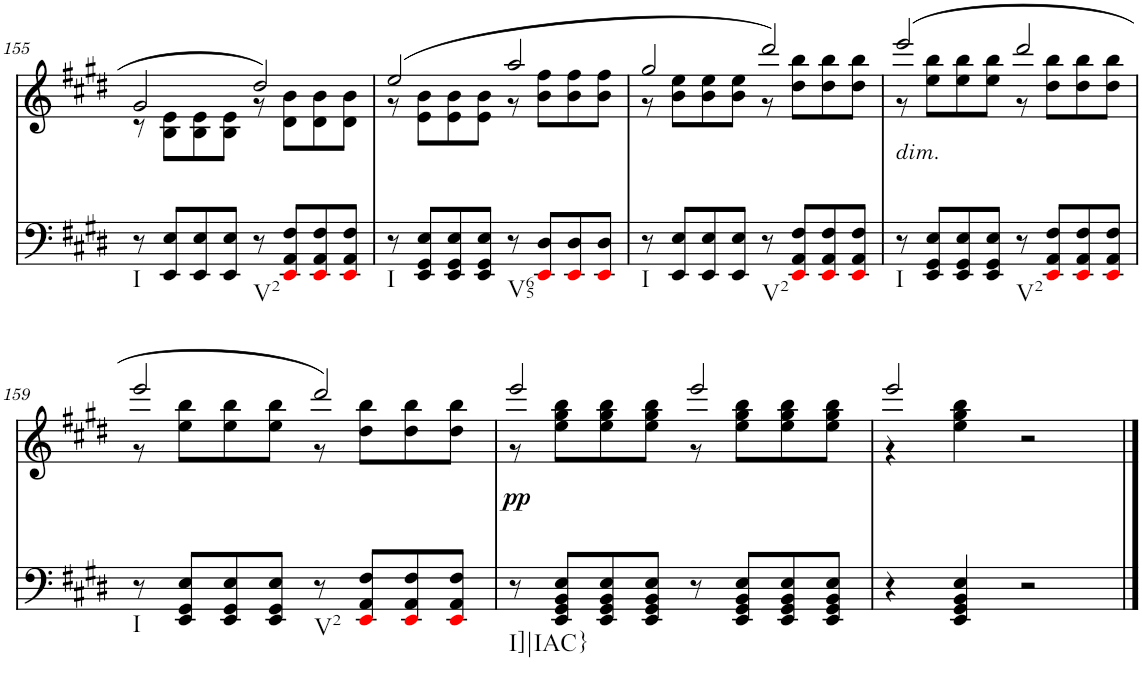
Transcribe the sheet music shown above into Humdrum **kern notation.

**kern	**kern	**text	**dynam
*part2	*part1	*part1	*part1
*staff2	*staff1	*staff1	*staff1
*I"piano	*I"piano	*	*
*I'Pno	*I'Pno	*	*
!!LO:PB:g=z
*clefF4	*clefG2	*	*
*k[f#c#g#d#]	*k[f#c#g#d#]	*	*
*E:	*E:	*	*
*M4/4	*M4/4	*	*
=155	=155	=155	=155
*	*^	*	*
!LO:TX:b:t=I	!	!	!	!
8r	2g#/	8r	.	.
8EE/ 8E/L	.	8B\ 8e\L	.	.
8EE/ 8E/	.	8B\ 8e\	.	.
8EE/ 8E/J	.	8B\ 8e\J	.	.
!LO:TX:b:t=V2	!	!	!	!
8r	2dd#/	8r	.	.
8EEi/ 8AA/ 8F#/L	.	8d#\ 8b\L	.	.
8EEi/ 8AA/ 8F#/	.	8d#\ 8b\	.	.
8EEi/ 8AA/ 8F#/J	.	8d#\ 8b\J	.	.
=156	=156	=156	=156	=156
!LO:TX:b:t=I	!	!	!	!
8r	(2ee/	8r	.	.
8EE/ 8GG#/ 8E/L	.	8e\ 8b\L	.	.
8EE/ 8GG#/ 8E/	.	8e\ 8b\	.	.
8EE/ 8GG#/ 8E/J	.	8e\ 8b\J	.	.
!LO:TX:b:t=V65	!	!	!	!
8r	2aa/	8r	.	.
8EEi/ 8D#/L	.	8b\ 8ff#\L	.	.
8EEi/ 8D#/	.	8b\ 8ff#\	.	.
8EEi/ 8D#/J	.	8b\ 8ff#\J	.	.
=157	=157	=157	=157	=157
!LO:TX:b:t=I	!	!	!	!
8r	2gg#/	8r	.	.
8EE/ 8E/L	.	8b\ 8ee\L	.	.
8EE/ 8E/	.	8b\ 8ee\	.	.
8EE/ 8E/J	.	8b\ 8ee\J	.	.
!LO:TX:b:t=V2	!	!	!	!
8r	2ddd#/)	8r	.	.
8EEi/ 8AA/ 8F#/L	.	8dd#\ 8bb\L	.	.
8EEi/ 8AA/ 8F#/	.	8dd#\ 8bb\	.	.
8EEi/ 8AA/ 8F#/J	.	8dd#\ 8bb\J	.	.
=158	=158	=158	=158	=158
!	!LO:TX:b:i:t=dim.	!	!	!
!LO:TX:b:t=I	!	!	!	!
!	!	!	!LO:LY:b	!
8r	(2eee/	8r	>	.
8EE/ 8GG#/ 8E/L	.	8ee\ 8bb\L	.	.
8EE/ 8GG#/ 8E/	.	8ee\ 8bb\	.	.
8EE/ 8GG#/ 8E/J	.	8ee\ 8bb\J	.	.
!LO:TX:b:t=V2	!	!	!	!
8r	2ddd#/	8r	.	.
8EEi/ 8AA/ 8F#/L	.	8dd#\ 8bb\L	.	.
8EEi/ 8AA/ 8F#/	.	8dd#\ 8bb\	.	.
8EEi/ 8AA/ 8F#/J	.	8dd#\ 8bb\J	.	.
!!LO:LB:g=z	!!
=159	=159	=159	=159	=159
!LO:TX:b:t=I	!	!	!	!
8r	2eee/	8r	.	.
8EE/ 8GG#/ 8E/L	.	8ee\ 8bb\L	.	.
8EE/ 8GG#/ 8E/	.	8ee\ 8bb\	.	.
8EE/ 8GG#/ 8E/J	.	8ee\ 8bb\J	.	.
!LO:TX:b:t=V2	!	!	!	!
8r	2ddd#/)	8r	.	.
8EEi/ 8AA/ 8F#/L	.	8dd#\ 8bb\L	.	.
8EEi/ 8AA/ 8F#/	.	8dd#\ 8bb\	.	.
8EEi/ 8AA/ 8F#/J	.	8dd#\ 8bb\J	.	.
=160	=160	=160	=160	=160
!LO:TX:b:t=I]|IAC}	!	!	!	!
!	!	!	!LO:LY:b	!LO:DY:b
8r	2eee/	8r	pp	pp
8EE/ 8GG#/ 8BB/ 8E/L	.	8ee\ 8gg#\ 8bb\L	.	.
8EE/ 8GG#/ 8BB/ 8E/	.	8ee\ 8gg#\ 8bb\	.	.
8EE/ 8GG#/ 8BB/ 8E/J	.	8ee\ 8gg#\ 8bb\J	.	.
8r	2eee/	8r	.	.
8EE/ 8GG#/ 8BB/ 8E/L	.	8ee\ 8gg#\ 8bb\L	.	.
8EE/ 8GG#/ 8BB/ 8E/	.	8ee\ 8gg#\ 8bb\	.	.
8EE/ 8GG#/ 8BB/ 8E/J	.	8ee\ 8gg#\ 8bb\J	.	.
=161	=161	=161	=161	=161
4r	2eee/	4r	.	.
4EE/ 4GG#/ 4BB/ 4E/	.	4ee\ 4gg#\ 4bb\	.	.
2r	2r	2ryy	.	.
*	*v	*v	*	*
==	==	==	==
*-	*-	*-	*-
